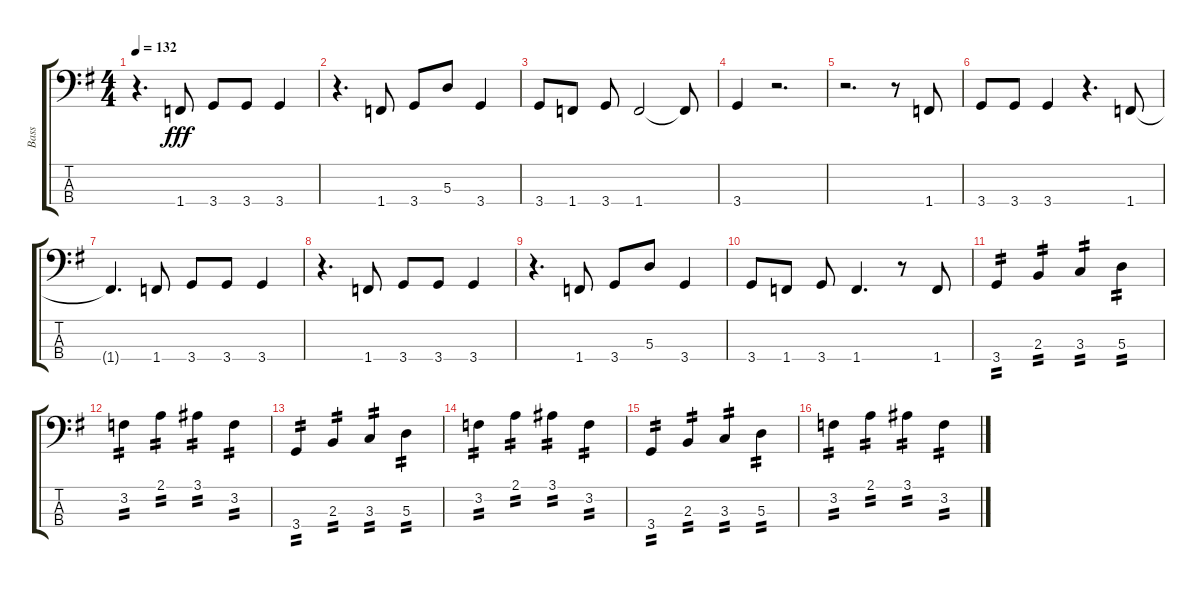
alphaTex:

\track ("Bass" "Bass") {instrument electricbassfinger}
\staff {score tabs}
\tuning (G2 D2 A1 E1) {hide}
\ts (4 4)
\tempo 132
\clef f4
\ks g
r.4{d dy fff} 1.4.8 3.4.8 3.4.8 3.4.4 |
r.4{d} 1.4.8 3.4.8 5.3.8 3.4.4 |
3.4.8 1.4.8 3.4.8 1.4.2 1.4{t}.8 |
3.4.4 r.2{d} |
r.2{d} r.8 1.4.8 |
3.4.8 3.4.8 3.4.4 r.4{d} 1.4.8 |
1.4{t}.4{d} 1.4.8 3.4.8 3.4.8 3.4.4 |
r.4{d} 1.4.8 3.4.8 3.4.8 3.4.4 |
r.4{d} 1.4.8 3.4.8 5.3.8 3.4.4 |
3.4.8 1.4.8 3.4.8 1.4.4{d} r.8 1.4.8 |
3.4.4{tp 2} 2.3.4{tp 2} 3.3.4{tp 2} 5.3.4{tp 2} |
3.2.4{tp 2} 2.1.4{tp 2} 3.1.4{tp 2} 3.2.4{tp 2} |
3.4.4{tp 2} 2.3.4{tp 2} 3.3.4{tp 2} 5.3.4{tp 2} |
3.2.4{tp 2} 2.1.4{tp 2} 3.1.4{tp 2} 3.2.4{tp 2} |
3.4.4{tp 2} 2.3.4{tp 2} 3.3.4{tp 2} 5.3.4{tp 2} |
3.2.4{tp 2} 2.1.4{tp 2} 3.1.4{tp 2} 3.2.4{tp 2}
